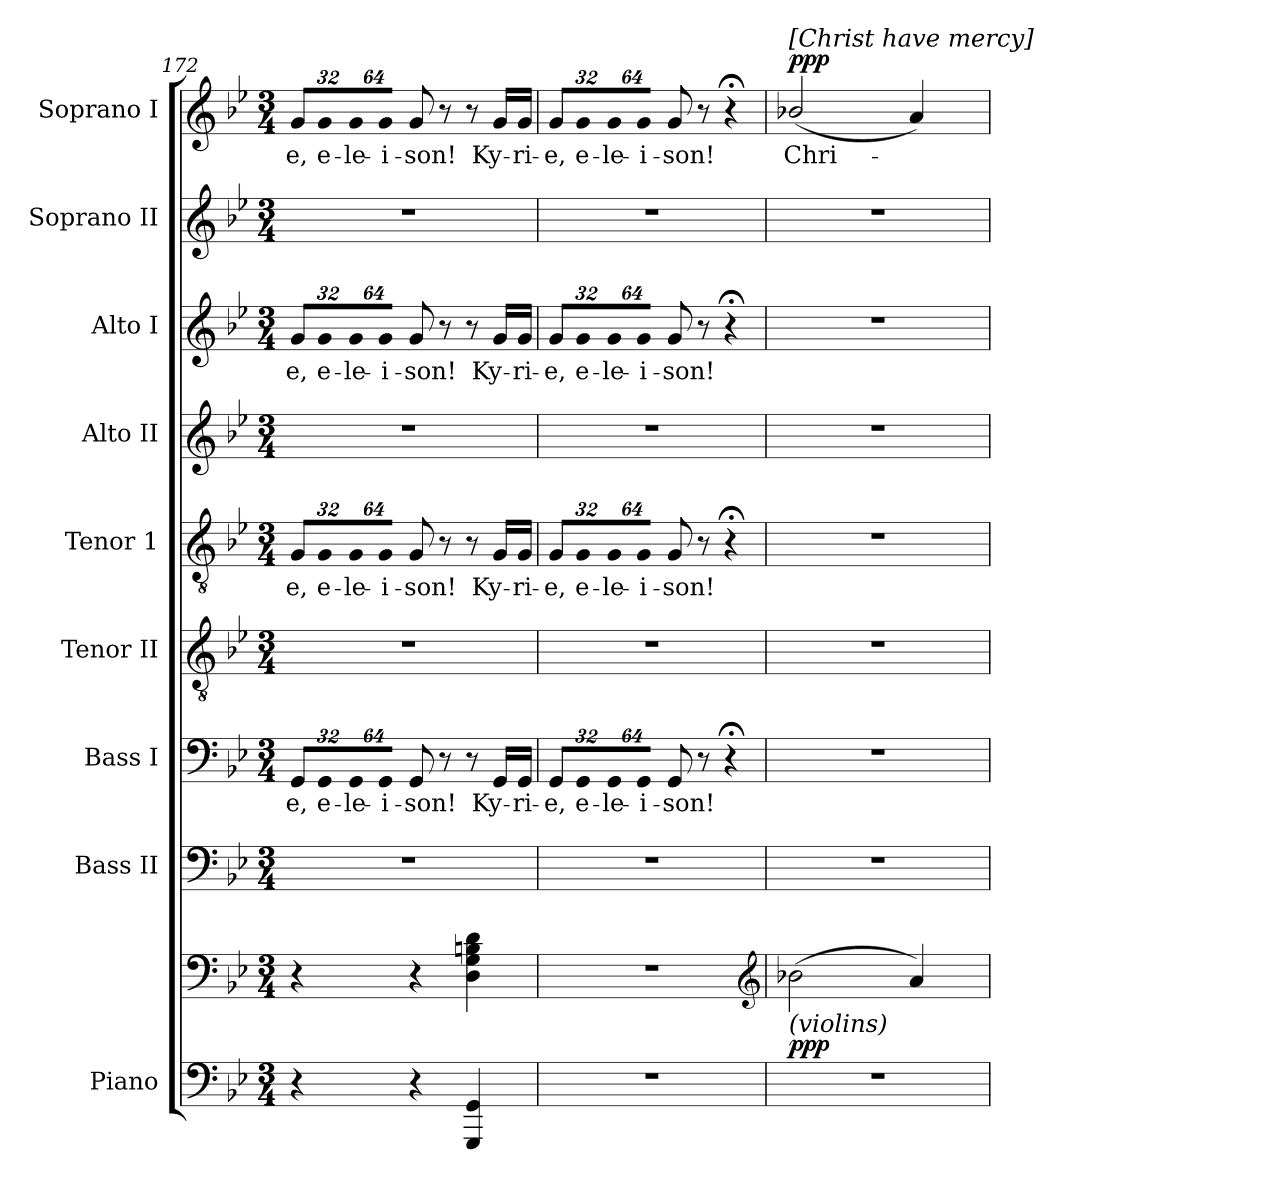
**kern	**kern	**dynam	**kern	**kern	**text	**kern	**kern	**text	**kern	**kern	**text	**kern	**kern	**text	**dynam
*part9	*part9	*part9	*part8	*part7	*part7	*part6	*part5	*part5	*part4	*part3	*part3	*part2	*part1	*part1	*part1
*staff10	*staff9	*staff9/10	*staff8	*staff7	*staff7	*staff6	*staff5	*staff5	*staff4	*staff3	*staff3	*staff2	*staff1	*staff1	*staff1
*I"Piano	*	*	*I"Bass II	*I"Bass I	*	*I"Tenor II	*I"Tenor 1	*	*I"Alto II	*I"Alto I	*	*I"Soprano II	*I"Soprano I	*	*
*I'Pno.	*	*	*I'B	*I'B	*	*I'T.	*I'T.	*	*I'A	*I'A	*	*I'S	*I'S	*	*
*clefF4	*clefF4	*	*clefF4	*clefF4	*	*clefGv2	*clefGv2	*	*clefG2	*clefG2	*	*clefG2	*clefG2	*	*
*	*	*	*	*	*	*ITrd7c12	*ITrd7c12	*	*	*	*	*	*	*	*
*k[b-e-]	*k[b-e-]	*	*k[b-e-]	*k[b-e-]	*	*k[b-e-]	*k[b-e-]	*	*k[b-e-]	*k[b-e-]	*	*k[b-e-]	*k[b-e-]	*	*
*g:	*g:	*	*g:	*g:	*	*g:	*g:	*	*g:	*g:	*	*g:	*g:	*	*
*M3/4	*M3/4	*	*M3/4	*M3/4	*	*M3/4	*M3/4	*	*M3/4	*M3/4	*	*M3/4	*M3/4	*	*
=172	=172	=172	=172	=172	=172	=172	=172	=172	=172	=172	=172	=172	=172	=172	=172
!	!	!	!LO:N:vis=1	!	!	!	!	!	!	!	!	!	!	!	!
!	!	!	!	!	!LO:LY:b:color=#000000	!LO:N:vis=1	!	!	!	!	!	!	!	!	!
!	!	!	!	!	!	!	!	!LO:LY:b:color=#000000	!LO:N:vis=1	!	!	!	!	!	!
!	!	!	!	!	!	!	!	!	!	!	!LO:LY:b:color=#000000	!LO:N:vis=1	!	!	!
!	!	!	!	!	!	!	!	!	!	!	!	!	!	!LO:LY:b:color=#000000	!
4r	4r	.	2.r	8GGi/L	-e,	2.r	8GGi/L	-e,	2.r	8gi/L	-e,	2.r	8gi/L	-e,	.
*	*	*	*	*Xbrackettup	*	*	*	*	*	*	*	*	*	*	*
!	!	!	!	!LO:N:vis=16	!	!	!	!	!	!	!	!	!	!	!
!	!	!	!	!	!LO:LY:b:color=#000000	!	!	!	!	!	!	!	!	!	!
*	*	*	*	*	*	*	*Xbrackettup	*	*	*	*	*	*	*	*
!	!	!	!	!	!	!	!LO:N:vis=16	!	!	!	!	!	!	!	!
!	!	!	!	!	!	!	!	!LO:LY:b:color=#000000	!	!	!	!	!	!	!
*	*	*	*	*	*	*	*	*	*	*Xbrackettup	*	*	*	*	*
!	!	!	!	!	!	!	!	!	!	!LO:N:vis=16	!	!	!	!	!
!	!	!	!	!	!	!	!	!	!	!	!LO:LY:b:color=#000000	!	!	!	!
*	*	*	*	*	*	*	*	*	*	*	*	*	*Xbrackettup	*	*
!	!	!	!	!	!	!	!	!	!	!	!	!	!LO:N:vis=16	!	!
!	!	!	!	!	!	!	!	!	!	!	!	!	!	!LO:LY:b:color=#000000	!
.	.	.	.	512%21GGi/L	e-	.	512%21GGi/L	e-	.	512%21gi/L	e-	.	512%21gi/L	e-	.
!	!	!	!	!LO:N:vis=16	!	!	!	!	!	!	!	!	!	!	!
!	!	!	!	!	!LO:LY:b:color=#000000	!	!LO:N:vis=16	!	!	!	!	!	!	!	!
!	!	!	!	!	!	!	!	!LO:LY:b:color=#000000	!	!LO:N:vis=16	!	!	!	!	!
!	!	!	!	!	!	!	!	!	!	!	!LO:LY:b:color=#000000	!	!LO:N:vis=16	!	!
!	!	!	!	!	!	!	!	!	!	!	!	!	!	!LO:LY:b:color=#000000	!
.	.	.	.	1024%43GGi/	-le-	.	1024%43GGi/	-le-	.	1024%43gi/	-le-	.	1024%43gi/	-le-	.
!	!	!	!	!LO:N:vis=16	!	!	!	!	!	!	!	!	!	!	!
!	!	!	!	!	!LO:LY:b:color=#000000	!	!LO:N:vis=16	!	!	!	!	!	!	!	!
!	!	!	!	!	!	!	!	!LO:LY:b:color=#000000	!	!LO:N:vis=16	!	!	!	!	!
!	!	!	!	!	!	!	!	!	!	!	!LO:LY:b:color=#000000	!	!LO:N:vis=16	!	!
!	!	!	!	!	!	!	!	!	!	!	!	!	!	!LO:LY:b:color=#000000	!
.	.	.	.	1024%43GGi/JJ	-i-	.	1024%43GGi/JJ	-i-	.	1024%43gi/JJ	-i-	.	1024%43gi/JJ	-i-	.
!	!	!	!	!	!LO:LY:b:color=#000000	!	!	!	!	!	!	!	!	!	!
!	!	!	!	!	!	!	!	!LO:LY:b:color=#000000	!	!	!	!	!	!	!
!	!	!	!	!	!	!	!	!	!	!	!LO:LY:b:color=#000000	!	!	!	!
!	!	!	!	!	!	!	!	!	!	!	!	!	!	!LO:LY:b:color=#000000	!
4r	4r	.	.	8GGi/	-son!	.	8GGi/	-son!	.	8gi/	-son!	.	8gi/	-son!	.
.	.	.	.	8r	.	.	8r	.	.	8r	.	.	8r	.	.
4GGGi/ 4GGi	4Di\ 4Gi 4Bni 4di	.	.	8r	.	.	8r	.	.	8r	.	.	8r	.	.
!	!	!	!	!	!LO:LY:b:color=#000000	!	!	!	!	!	!	!	!	!	!
!	!	!	!	!	!	!	!	!LO:LY:b:color=#000000	!	!	!	!	!	!	!
!	!	!	!	!	!	!	!	!	!	!	!LO:LY:b:color=#000000	!	!	!	!
!	!	!	!	!	!	!	!	!	!	!	!	!	!	!LO:LY:b:color=#000000	!
.	.	.	.	16GGi/LL	Ky-	.	16GGi/LL	Ky-	.	16gi/LL	Ky-	.	16gi/LL	Ky-	.
!	!	!	!	!	!LO:LY:b:color=#000000	!	!	!	!	!	!	!	!	!	!
!	!	!	!	!	!	!	!	!LO:LY:b:color=#000000	!	!	!	!	!	!	!
!	!	!	!	!	!	!	!	!	!	!	!LO:LY:b:color=#000000	!	!	!	!
!	!	!	!	!	!	!	!	!	!	!	!	!	!	!LO:LY:b:color=#000000	!
.	.	.	.	16GGi/JJ	-ri-	.	16GGi/JJ	-ri-	.	16gi/JJ	-ri-	.	16gi/JJ	-ri-	.
=173	=173	=173	=173	=173	=173	=173	=173	=173	=173	=173	=173	=173	=173	=173	=173
!LO:N:vis=1	!LO:N:vis=1	!	!LO:N:vis=1	!	!	!	!	!	!	!	!	!	!	!	!
!	!	!	!	!	!LO:LY:b:color=#000000	!LO:N:vis=1	!	!	!	!	!	!	!	!	!
!	!	!	!	!	!	!	!	!LO:LY:b:color=#000000	!LO:N:vis=1	!	!	!	!	!	!
!	!	!	!	!	!	!	!	!	!	!	!LO:LY:b:color=#000000	!LO:N:vis=1	!	!	!
!	!	!	!	!	!	!	!	!	!	!	!	!	!	!LO:LY:b:color=#000000	!
2.r	2.r	.	2.r	8GGi/L	-e,	2.r	8GGi/L	-e,	2.r	8gi/L	-e,	2.r	8gi/L	-e,	.
!	!	!	!	!LO:N:vis=16	!	!	!	!	!	!	!	!	!	!	!
!	!	!	!	!	!LO:LY:b:color=#000000	!	!LO:N:vis=16	!	!	!	!	!	!	!	!
!	!	!	!	!	!	!	!	!LO:LY:b:color=#000000	!	!LO:N:vis=16	!	!	!	!	!
!	!	!	!	!	!	!	!	!	!	!	!LO:LY:b:color=#000000	!	!LO:N:vis=16	!	!
!	!	!	!	!	!	!	!	!	!	!	!	!	!	!LO:LY:b:color=#000000	!
.	.	.	.	512%21GGi/L	e-	.	512%21GGi/L	e-	.	512%21gi/L	e-	.	512%21gi/L	e-	.
!	!	!	!	!LO:N:vis=16	!	!	!	!	!	!	!	!	!	!	!
!	!	!	!	!	!LO:LY:b:color=#000000	!	!LO:N:vis=16	!	!	!	!	!	!	!	!
!	!	!	!	!	!	!	!	!LO:LY:b:color=#000000	!	!LO:N:vis=16	!	!	!	!	!
!	!	!	!	!	!	!	!	!	!	!	!LO:LY:b:color=#000000	!	!LO:N:vis=16	!	!
!	!	!	!	!	!	!	!	!	!	!	!	!	!	!LO:LY:b:color=#000000	!
.	.	.	.	1024%43GGi/	-le-	.	1024%43GGi/	-le-	.	1024%43gi/	-le-	.	1024%43gi/	-le-	.
!	!	!	!	!LO:N:vis=16	!	!	!	!	!	!	!	!	!	!	!
!	!	!	!	!	!LO:LY:b:color=#000000	!	!LO:N:vis=16	!	!	!	!	!	!	!	!
!	!	!	!	!	!	!	!	!LO:LY:b:color=#000000	!	!LO:N:vis=16	!	!	!	!	!
!	!	!	!	!	!	!	!	!	!	!	!LO:LY:b:color=#000000	!	!LO:N:vis=16	!	!
!	!	!	!	!	!	!	!	!	!	!	!	!	!	!LO:LY:b:color=#000000	!
.	.	.	.	1024%43GGi/JJ	-i-	.	1024%43GGi/JJ	-i-	.	1024%43gi/JJ	-i-	.	1024%43gi/JJ	-i-	.
!	!	!	!	!	!LO:LY:b:color=#000000	!	!	!	!	!	!	!	!	!	!
!	!	!	!	!	!	!	!	!LO:LY:b:color=#000000	!	!	!	!	!	!	!
!	!	!	!	!	!	!	!	!	!	!	!LO:LY:b:color=#000000	!	!	!	!
!	!	!	!	!	!	!	!	!	!	!	!	!	!	!LO:LY:b:color=#000000	!
.	.	.	.	8GGi/	-son!	.	8GGi/	-son!	.	8gi/	-son!	.	8gi/	-son!	.
.	.	.	.	8r	.	.	8r	.	.	8r	.	.	8r	.	.
*	*clefG2	*	*	*	*	*	*	*	*	*	*	*	*	*	*
.	.	.	.	4r;	.	.	4r;	.	.	4r;	.	.	4r;	.	.
=174	=174	=174	=174	=174	=174	=174	=174	=174	=174	=174	=174	=174	=174	=174	=174
!LO:N:vis=1	!	!	!LO:N:vis=1	!LO:N:vis=1	!	!LO:N:vis=1	!LO:N:vis=1	!	!LO:N:vis=1	!LO:N:vis=1	!	!LO:N:vis=1	!	!	!
!	!	!	!	!	!	!	!	!	!	!	!	!	!LO:TX:a:i:t=[Christ have mercy]	!	!
!	!LO:TX:b:i:t=(violins)	!	!	!	!	!	!	!	!	!	!	!	!	!	!
!	!	!	!	!	!	!	!	!	!	!	!	!	!	!LO:LY:b:color=#000000	!
2.r	(2b-Xi\	ppp	2.r	2.r	.	2.r	2.r	.	2.r	2.r	.	2.r	(2b-Xi/	Chri-	ppp
.	4ai/)	.	.	.	.	.	.	.	.	.	.	.	4ai/)	.	.
=	=	=	=	=	=	=	=	=	=	=	=	=	=	=	=
*-	*-	*-	*-	*-	*-	*-	*-	*-	*-	*-	*-	*-	*-	*-	*-
